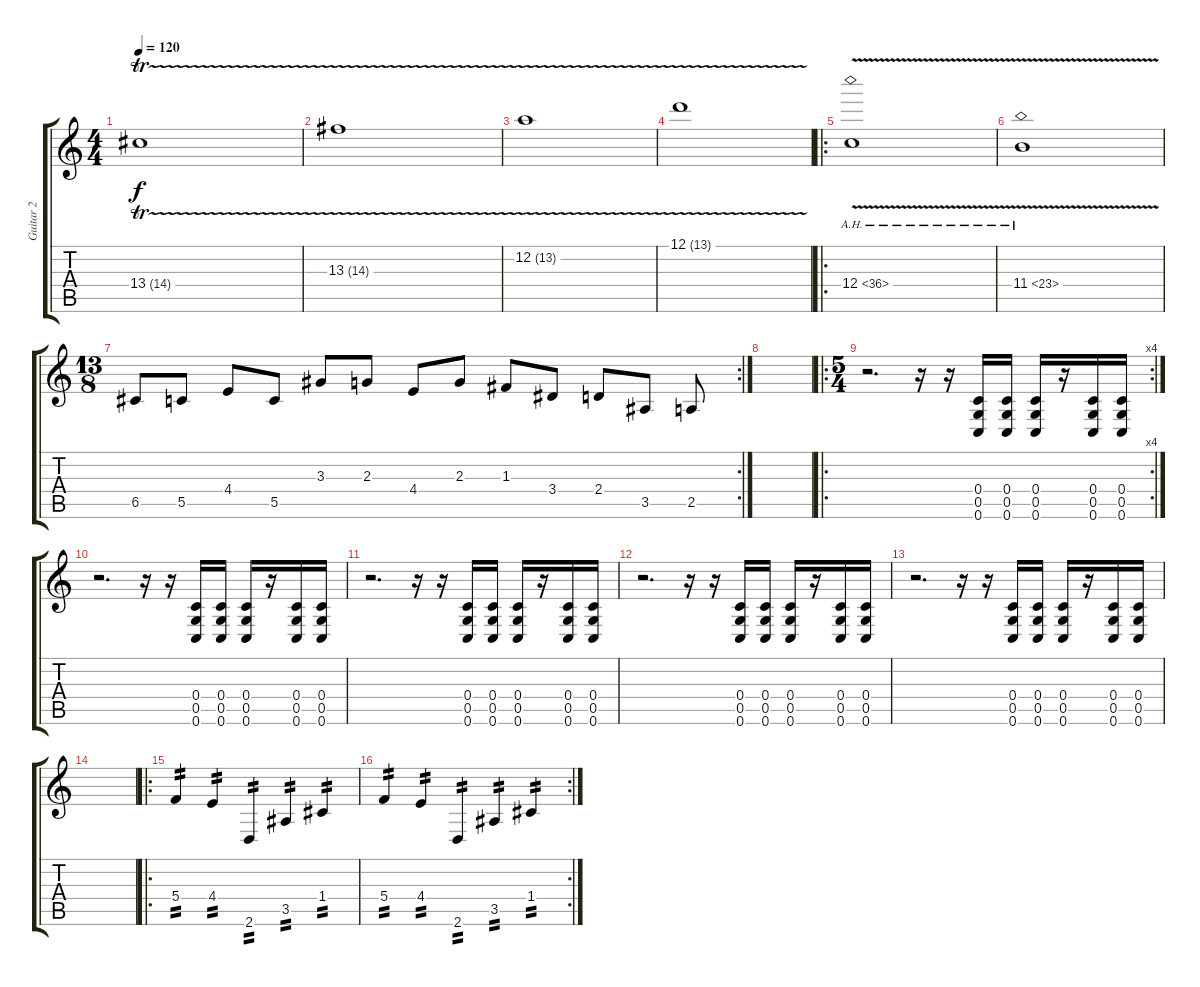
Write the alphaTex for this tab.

\track ("Guitar 2" "Guitar 2") {instrument distortionguitar}
\staff {score tabs}
\tuning (D4 A3 F3 C3 G2 C2) {hide}
\ts (4 4)
\tempo 120
\clef g2
\ks c
13.4{tr (14 16)}.1{dy f} |
13.3{tr (14 16)}.1 |
12.2{tr (13 16)}.1 |
12.1{tr (13 16)}.1 |
\ro
12.4{ah 24 v}.1 |
11.4{ah 12 v}.1 |
\rc 2
\ts (13 8)
6.5.8 5.5.8 4.4.8 5.5.8 3.3.8 2.3.8 4.4.8 2.3.8 1.3.8 3.4.8 2.4.8 3.5.8 2.5.8 |
|
\ro
\rc 4
\ts (5 4)
r.2{d} r.16 r.16 (0.4 0.5 0.6).16 (0.4 0.5 0.6).16 (0.4 0.5 0.6).16 r.16 (0.4 0.5 0.6).16 (0.4 0.5 0.6).16 |
r.2{d} r.16 r.16 (0.4 0.5 0.6).16 (0.4 0.5 0.6).16 (0.4 0.5 0.6).16 r.16 (0.4 0.5 0.6).16 (0.4 0.5 0.6).16 |
r.2{d} r.16 r.16 (0.4 0.5 0.6).16 (0.4 0.5 0.6).16 (0.4 0.5 0.6).16 r.16 (0.4 0.5 0.6).16 (0.4 0.5 0.6).16 |
r.2{d} r.16 r.16 (0.4 0.5 0.6).16 (0.4 0.5 0.6).16 (0.4 0.5 0.6).16 r.16 (0.4 0.5 0.6).16 (0.4 0.5 0.6).16 |
r.2{d} r.16 r.16 (0.4 0.5 0.6).16 (0.4 0.5 0.6).16 (0.4 0.5 0.6).16 r.16 (0.4 0.5 0.6).16 (0.4 0.5 0.6).16 |
|
\ro
5.4.4{tp 2} 4.4.4{tp 2} 2.6.4{tp 2} 3.5.4{tp 2} 1.4.4{tp 2} |
\rc 2
5.4.4{tp 2} 4.4.4{tp 2} 2.6.4{tp 2} 3.5.4{tp 2} 1.4.4{tp 2}
